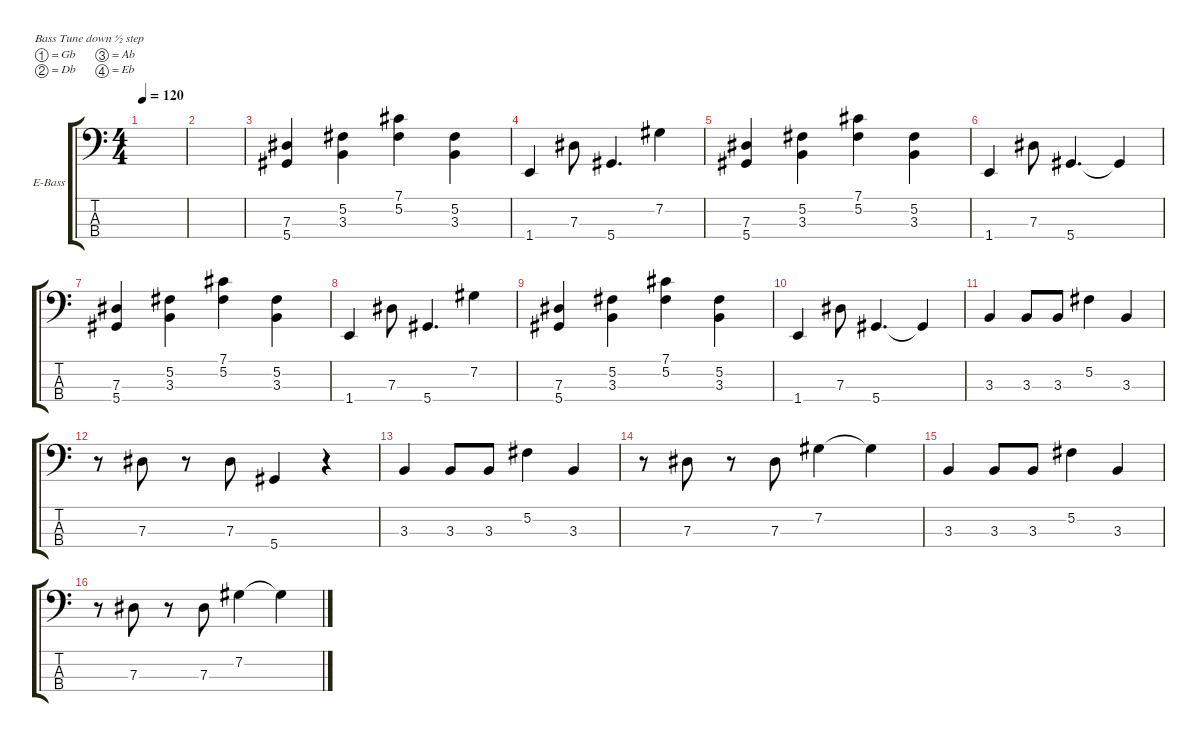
\defaultSystemsLayout 4
\hideDynamics
\bracketExtendMode groupsimilarinstruments
\firstSystemTrackNameOrientation horizontal
\otherSystemsTrackNameOrientation horizontal
\track ("Bass" "E-Bass") {instrument electricbassfinger}
\staff {score tabs}
\tuning (Gb2 Db2 Ab1 Eb1)
\ts (4 4)
\tempo 120
\clef f4
\ks c
|
|
(5.4 7.3).4 (3.3 5.2).4 (5.2 7.1).4 (3.3 5.2).4 |
1.4.4 7.3.8 5.4.4{d} 7.2.4 |
(5.4 7.3).4 (3.3 5.2).4 (5.2 7.1).4 (3.3 5.2).4 |
1.4.4 7.3.8 5.4.4{d} 5.4{t}.4 |
\scale
0.487395 (5.4 7.3).4 (3.3 5.2).4 (5.2 7.1).4 (3.3 5.2).4 |
1.4.4 7.3.8 5.4.4{d} 7.2.4 |
(5.4 7.3).4 (3.3 5.2).4 (5.2 7.1).4 (3.3 5.2).4 |
\scale
0.256303 1.4.4 7.3.8 5.4.4{d} 5.4{t}.4 |
\scale
0.256303 3.3.4 3.3.8 3.3.8 5.2.4 3.3.4 |
r.8 7.3.8{dy f} r.8 7.3.8 5.4.4 r.4 |
3.3.4{dy mf} 3.3.8 3.3.8 5.2.4 3.3.4 |
r.8 7.3.8{dy f} r.8 7.3.8 7.2.4 7.2{t}.4{dy mf} |
3.3.4 3.3.8 3.3.8 5.2.4 3.3.4 |
r.8 7.3.8{dy f} r.8 7.3.8 7.2.4 7.2{t}.4{dy mf}
